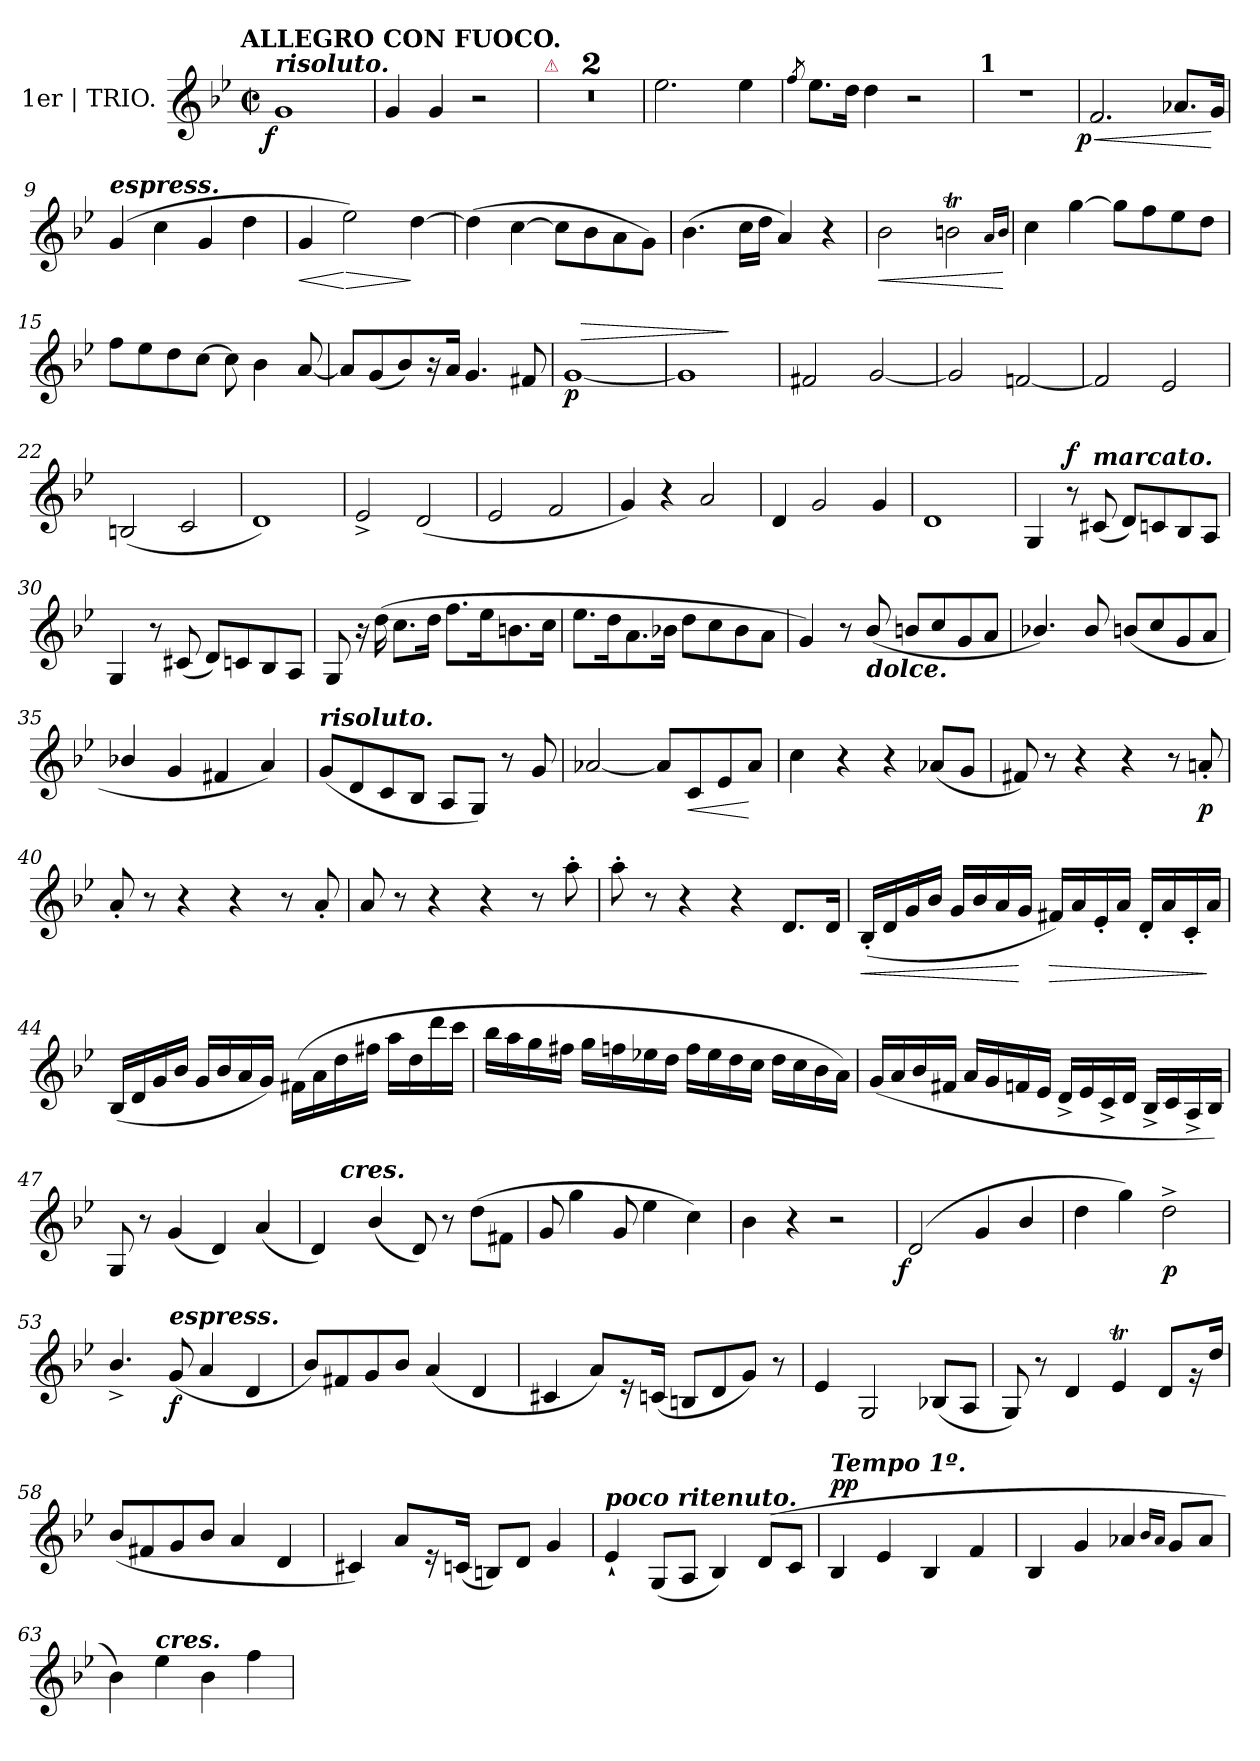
**kern	**dynam
*part1	*part1
*staff1	*staff1
*I" 1er | TRIO.	*
*clefG2	*
*k[b-e-]	*
!!LO:TX:omd:t=ALLEGRO CON FUOCO.
*M2/2	*
*met(c|)	*
*MM132	*
=1	=1
!LO:TX:a:Bi:t=risoluto.	!
!	!LO:DY:rj
1g	f
=2	=2
4g	.
4g	.
2r	.
=3	=3
!LO:TX:a:color=crimson:t=⚠	!
1rdd	.
=4	=4
1rdd	.
=5	=5
2.ee-	.
4ee-	.
=6	=6
8qff/	.
8.ee-L	.
16ddJk	.
4dd	.
2r	.
=7	=7
!LO:TX:a:B:t=1	!
1r	.
=8	=8
!	!LO:HP:b
!	!LO:DY:n=1:rj
2.f	< p
8.a-XL	.
16gJk	[
=9	=9
!LO:TX:a:Bi:t=espress.	!
(>4g	.
4cc	.
4g	.
4dd	.
=10	=10
!	!LO:HP:b
4g	<
!	!LO:HP:n=1:b
2ee-)	[ >
[4dd	]
=11	=11
(>4dd]	.
[4cc	.
8cc\L]	.
8b-\	.
8a\	.
8g\J)	.
=12	=12
(>4.b-	.
16ccLL	.
16ddJJ	.
4a)	.
4r	.
=13	=13
!	!LO:HP:b
2b-	<
2bnt	.
16qqa/LL	.
16qb/JJ	.
.	[
=14	=14
4cc	.
[4gg	.
8ggL]	.
8ff	.
8ee-	.
8ddJ	.
=15	=15
8ffL	.
8ee-	.
8dd	.
[8ccJ	.
8cc]	.
4b-	.
[8a	.
=16	=16
8aL]	.
(<8g	.
8b-)	.
16r	.
16aJk	.
4.g	.
8f#X	.
=17	=17
!	!LO:HP:a
[1g	> p
=18	=18
1g]	.
.	]
=19	=19
2f#X	.
[2g	.
=20	=20
2g]	.
[2fn	.
=21	=21
2f]	.
2e-	.
=22	=22
(<2Bn	.
2c	.
=23	=23
1d)	.
=24	=24
2e-^<	.
(<2d	.
=25	=25
2e-	.
2f	.
=26	=26
4g)	.
4r	.
2a	.
=27	=27
4d	.
2g	.
4g	.
=28	=28
1d	.
=29	=29
4G	.
!	!LO:DY:a
8r	f
!LO:TX:a:Bi:t=marcato.	!
(8c#X	.
8dL)	.
8cn	.
8B-	.
8AJ	.
=30	=30
4G	.
8r	.
(<8c#X	.
8dL)	.
8cn	.
8B-	.
8AJ	.
=31	=31
8G	.
16r	.
(>16dd	.
8.ccL	.
16ddJk	.
8.ffL	.
16ee-K	.
8.bn	.
16ccJk	.
=32	=32
8.ee-L	.
16ddK	.
8.a	.
16b-XJk	.
8ddL	.
8cc	.
8b-	.
8aJ	.
=33	=33
4g)	.
8r	.
!LO:TX:b:Bi:t=dolce.	!
(<8b-/	.
8bnL	.
8cc	.
8g	.
8aJ	.
=34	=34
4.b-X/)	.
8b-/	.
(<8bnL	.
8cc	.
8g	.
8aJ	.
=35	=35
4b-X/	.
4g	.
4f#X	.
4a)	.
=36	=36
!LO:TX:a:Bi:t=risoluto.	!
(<8gL	.
8d	.
8c	.
8B-J	.
8AL	.
8GJ)	.
8r	.
8g	.
=37	=37
[2a-X	.
8a-L]	.
!	!LO:HP:b
8c	<
8e-	.
8a-J	[
=38	=38
4cc	.
4r	.
4r	.
(<8a-XL	.
8gJ	.
=39	=39
8f#X)	.
8r	.
4r	.
4r	.
8r	.
8an'<	p
=40	=40
8a'<	.
8r	.
4r	.
4r	.
8r	.
8a'<	.
=41	=41
8a	.
8r	.
4r	.
4r	.
8r	.
8aa'>	.
=42	=42
8aa'>	.
8r	.
4r	.
4r	.
8.dL	.
16dJk	.
=43	=43
!	!LO:HP:b
(>16B-'>LL	<
16d	.
16g	.
16b-JJ	.
16gLL	.
16b-	.
16a	.
16gJJ	[
!	!LO:HP:b
16f#XLL)	>
16a	.
16e-'	.
16aJJ	.
16d'LL	.
16a	.
16c'	.
16aJJ	]
=44	=44
(<16B-LL	.
16d	.
16g	.
16b-JJ	.
16gLL	.
16b-	.
16a	.
16gJJ)	.
(>16f#XLL	.
16a	.
16dd	.
16ff#XJJ	.
16aaLL	.
16dd	.
16ddd	.
16cccJJ	.
=45	=45
16bb-LL	.
16aa	.
16gg	.
16ff#XJJ	.
16ggLL	.
16ffn	.
16ee-X	.
16ddJJ	.
16ffLL	.
16ee-	.
16dd	.
16ccJJ	.
16ddLL	.
16cc	.
16b-	.
16aJJ)	.
=46	=46
(>16gLL	.
16a	.
16b-	.
16f#XJJ	.
16aLL	.
16g	.
16fn	.
16e-JJ	.
16d^<LL	.
16e-	.
16c^<	.
16dJJ	.
16B-^<LL	.
16c	.
16A^<	.
16B-JJ)	.
=47	=47
8G	.
8r	.
(<4g	.
4d)	.
(<4a	.
=48	=48
*^	*
4d)	8ryy	.
!	!LO:TX:Bi:t=cres.	!
.	2..ryy	.
(<4b-/	.	.
8d)	.	.
8r	.	.
(>8dd\L	.	.
8f#X\J	.	.
*v	*v	*
=49	=49
8g	.
4gg	.
8g	.
4ee-	.
4cc)	.
=50	=50
4b-	.
4r	.
2r	.
=51	=51
!	!LO:DY:rj
(>2d	f
4g	.
4b-/	.
=52	=52
4dd	.
4gg)	.
2dd^>	p
=53	=53
4.b-^</	.
!LO:TX:a:Bi:t=espress.	!
(<8g	f
4a	.
4d	.
=54	=54
8b-L)	.
8f#X	.
8g	.
8b-J	.
(<4a	.
4d	.
=55	=55
4c#X	.
8aL)	.
16r	.
(<16cnJk	.
8BnL	.
8d	.
8gJ)	.
8r	.
=56	=56
4e-	.
2G	.
(<8B-XL	.
8AJ	.
=57	=57
8G)	.
8r	.
4d	.
4e-T	.
8dL	.
16rg	.
16ddJk	.
=58	=58
(<8b-L	.
8f#X	.
8g	.
8b-J	.
4a	.
4d	.
=59	=59
4c#X)	.
8aL	.
16r	.
(<16cnJk	.
8BnL)	.
8dJ	.
4g	.
=60	=60
!LO:TX:a:Bi:t=poco ritenuto.	!
4e-`<	.
(<8GL	.
8AJ	.
4B-)	.
(<8dL	.
8cJ	.
=61	=61
!LO:TX:a:Bi:t=Tempo 1º.	!
!	!LO:DY:a
4B-	pp
4e-	.
4B-	.
4f	.
=62	=62
4B-	.
4g	.
4a-X	.
16qqb-/LL	.
16qqa-/JJ	.
8gL	.
8a-J	.
=63	=63
4b-)	.
!LO:TX:Bi:t=cres.	!
4ee-	.
4b-	.
4ff	.
=	=
*-	*-
